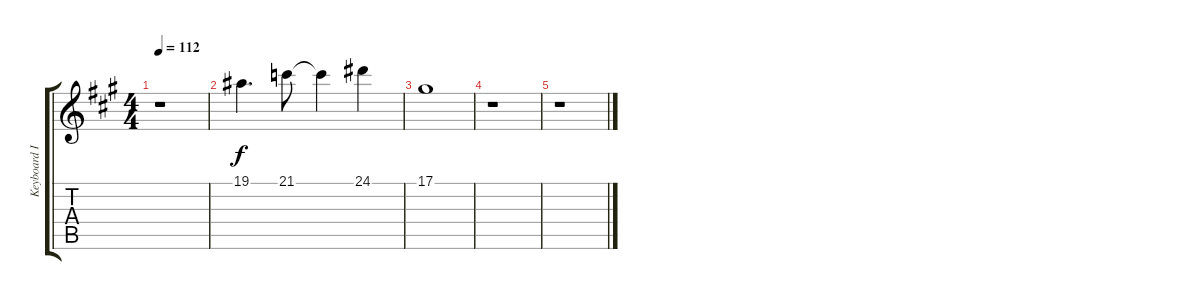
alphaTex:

\track ("Keyboard II" "Keyboard I") {instrument pad1newage}
\staff {score tabs}
\tuning (Eb4 Bb3 Gb3 Db3 Ab2 Eb2) {hide}
\ts (4 4)
\tempo 112
\clef g2
\ks a
r.1{dy f} |
19.1.4{d} 21.1.8 21.1{t}.4 24.1.4 |
17.1.1 |
r.1 |
r.1
